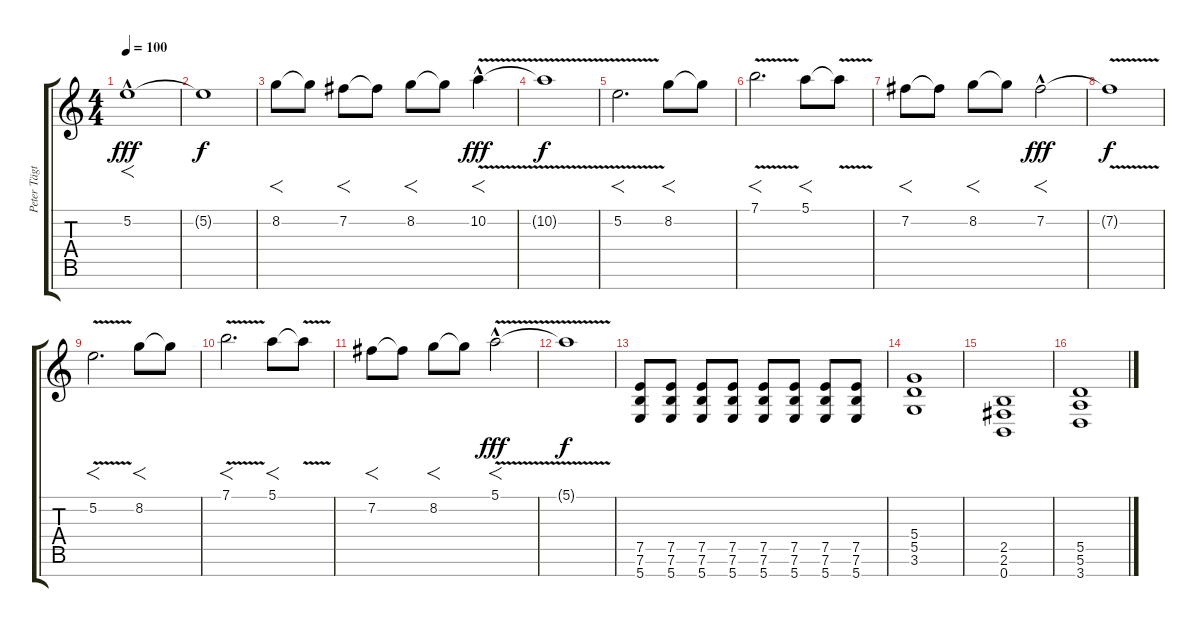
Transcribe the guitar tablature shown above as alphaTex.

\track ("Peter Tägtgren - Lead" "Peter Tägt") {instrument distortionguitar}
\staff {score tabs}
\tuning (E4 B3 G3 D3 A2 E2 B1) {hide}
\ts (4 4)
\tempo 100
\clef g2
\ks c
5.2{hac}.1{f dy fff} |
5.2{t}.1{dy f} |
8.2.8{f} 8.2{t}.8{volume 7} 7.2.8{f volume 13} 7.2{t}.8{volume 7} 8.2.8{f volume 13} 8.2{t}.8{volume 7} 10.2{v hac}.4{f dy fff volume 13} |
10.2{t}.1{dy f} |
5.2{v}.2{f d} 8.2.8{f} 8.2{t}.8 |
7.1{v}.2{f d volume 13} 5.1.8{f} 5.1{v t}.8{volume 7} |
7.2.8{f volume 13} 7.2{t}.8{volume 7} 8.2.8{f volume 13} 8.2{t}.8{volume 7} 7.2{hac}.2{f dy fff volume 13} |
7.2{v t}.1{dy f} |
5.2{v}.2{f d} 8.2.8{f} 8.2{t}.8 |
7.1{v}.2{f d volume 13} 5.1.8{f} 5.1{v t}.8{volume 7} |
7.2.8{f volume 13} 7.2{t}.8{volume 7} 8.2.8{f volume 13} 8.2{t}.8{volume 7} 5.1{v hac}.2{f dy fff volume 13} |
5.1{t}.1{dy f} |
(7.5 7.6 5.7).8 (7.5 7.6 5.7).8 (7.5 7.6 5.7).8 (7.5 7.6 5.7).8 (7.5 7.6 5.7).8 (7.5 7.6 5.7).8 (7.5 7.6 5.7).8 (7.5 7.6 5.7).8 |
(5.4 5.5 3.6).1 |
(2.5 2.6 0.7).1 |
(5.5 5.6 3.7).1
